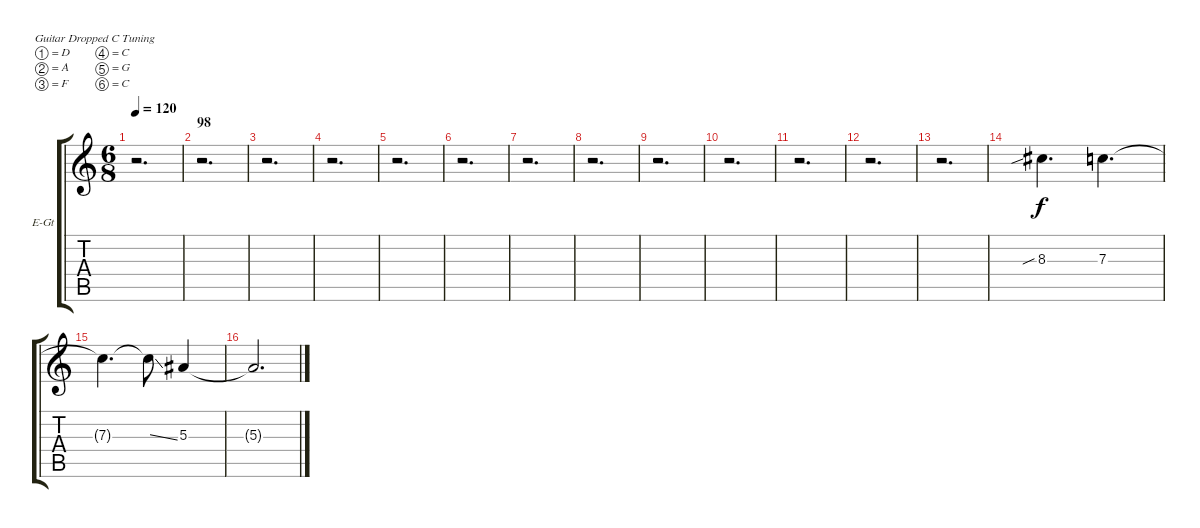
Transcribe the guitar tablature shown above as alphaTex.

\bracketExtendMode groupsimilarinstruments
\firstSystemTrackNameOrientation horizontal
\otherSystemsTrackNameOrientation horizontal
\track ("Lead Overdub" "E-Gt") {instrument overdrivenguitar}
\staff {score tabs}
\tuning (D4 A3 F3 C3 G2 C2)
\ts (6 8)
\tempo 120
\clef g2
\ks c
r.2{d dy mf} |
\section ("" "98")
r.2{d} |
r.2{d} |
r.2{d} |
r.2{d} |
r.2{d} |
r.2{d} |
r.2{d} |
r.2{d} |
r.2{d} |
r.2{d} |
r.2{d} |
r.2{d} |
8.3{sib}.4{d dy f} 7.3.4{d} |
7.3{t}.4{d} 7.3{ss t}.8 5.3.4 |
5.3{t}.2{d}
